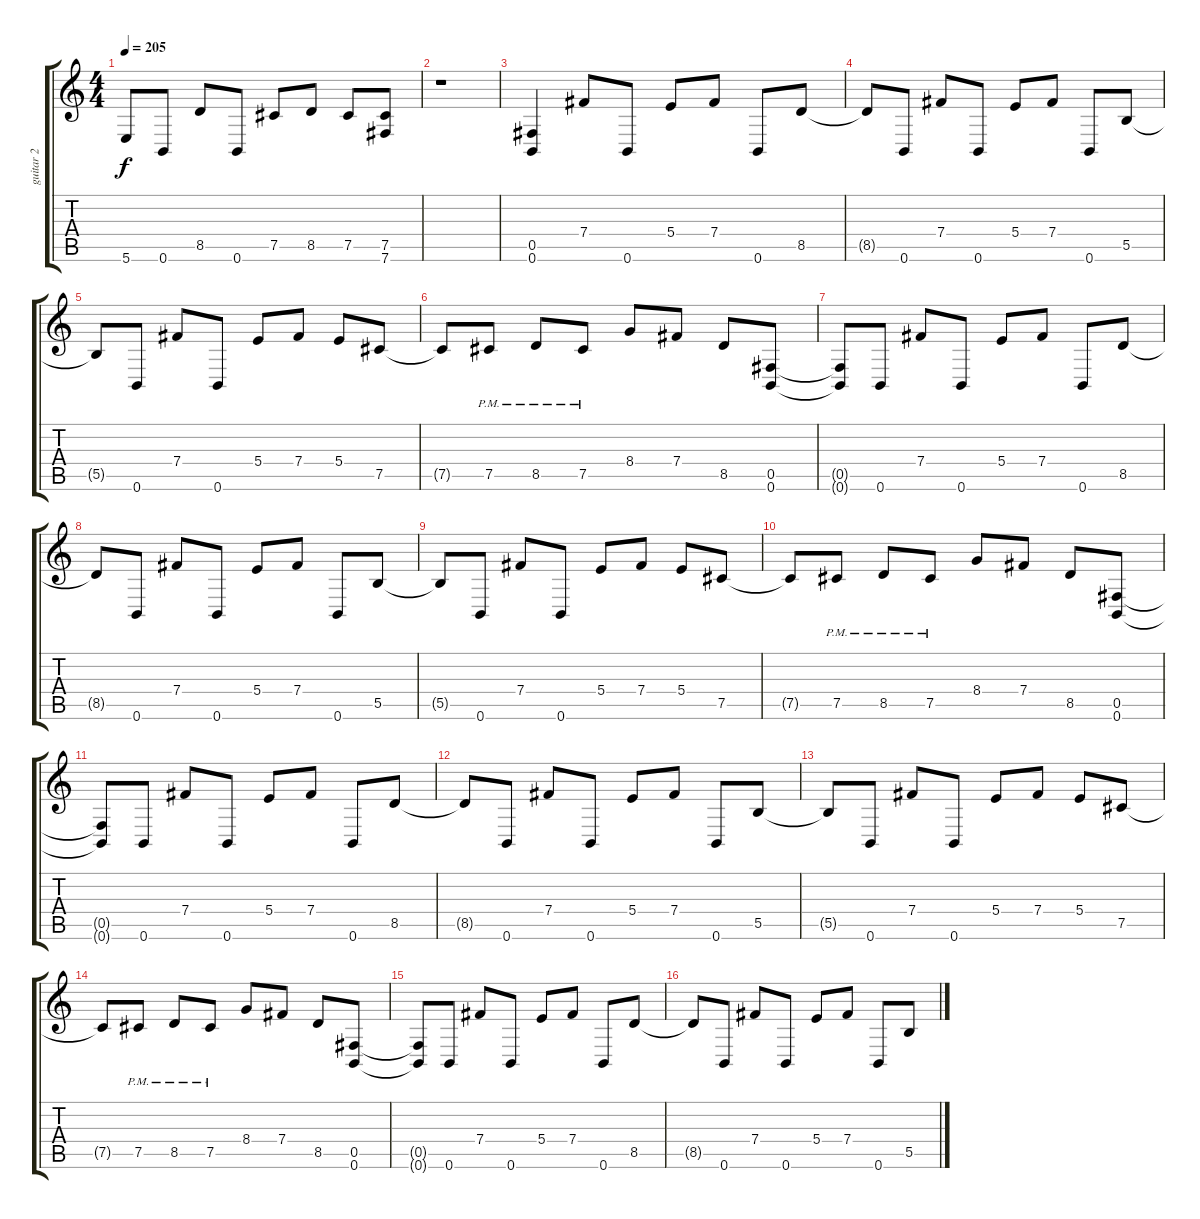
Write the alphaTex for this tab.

\track ("guitar 2" "guitar 2") {instrument overdrivenguitar}
\staff {score tabs}
\tuning (Db4 Ab3 E3 B2 Gb2 B1) {hide}
\ts (4 4)
\tempo 205
\clef g2
\ks c
5.6{t}.8{dy f} 0.6.8 8.5.8 0.6.8 7.5.8 8.5.8 7.5.8 (7.5 7.6).8 |
r.1 |
(0.5 0.6).4 7.4.8 0.6.8 5.4.8 7.4.8 0.6.8 8.5.8 |
8.5{t}.8 0.6.8 7.4.8 0.6.8 5.4.8 7.4.8 0.6.8 5.5.8 |
5.5{t}.8 0.6.8 7.4.8 0.6.8 5.4.8 7.4.8 5.4.8 7.5.8 |
7.5{t}.8 7.5{pm}.8 8.5{pm}.8 7.5{pm}.8 8.4.8 7.4.8 8.5.8 (0.5 0.6).8 |
(0.5{t} 0.6{t}).8 0.6.8 7.4.8 0.6.8 5.4.8 7.4.8 0.6.8 8.5.8 |
8.5{t}.8 0.6.8 7.4.8 0.6.8 5.4.8 7.4.8 0.6.8 5.5.8 |
5.5{t}.8 0.6.8 7.4.8 0.6.8 5.4.8 7.4.8 5.4.8 7.5.8 |
7.5{t}.8 7.5{pm}.8 8.5{pm}.8 7.5{pm}.8 8.4.8 7.4.8 8.5.8 (0.5 0.6).8 |
(0.5{t} 0.6{t}).8 0.6.8 7.4.8 0.6.8 5.4.8 7.4.8 0.6.8 8.5.8 |
8.5{t}.8 0.6.8 7.4.8 0.6.8 5.4.8 7.4.8 0.6.8 5.5.8 |
5.5{t}.8 0.6.8 7.4.8 0.6.8 5.4.8 7.4.8 5.4.8 7.5.8 |
7.5{t}.8 7.5{pm}.8 8.5{pm}.8 7.5{pm}.8 8.4.8 7.4.8 8.5.8 (0.5 0.6).8 |
(0.5{t} 0.6{t}).8 0.6.8 7.4.8 0.6.8 5.4.8 7.4.8 0.6.8 8.5.8 |
8.5{t}.8 0.6.8 7.4.8 0.6.8 5.4.8 7.4.8 0.6.8 5.5.8
